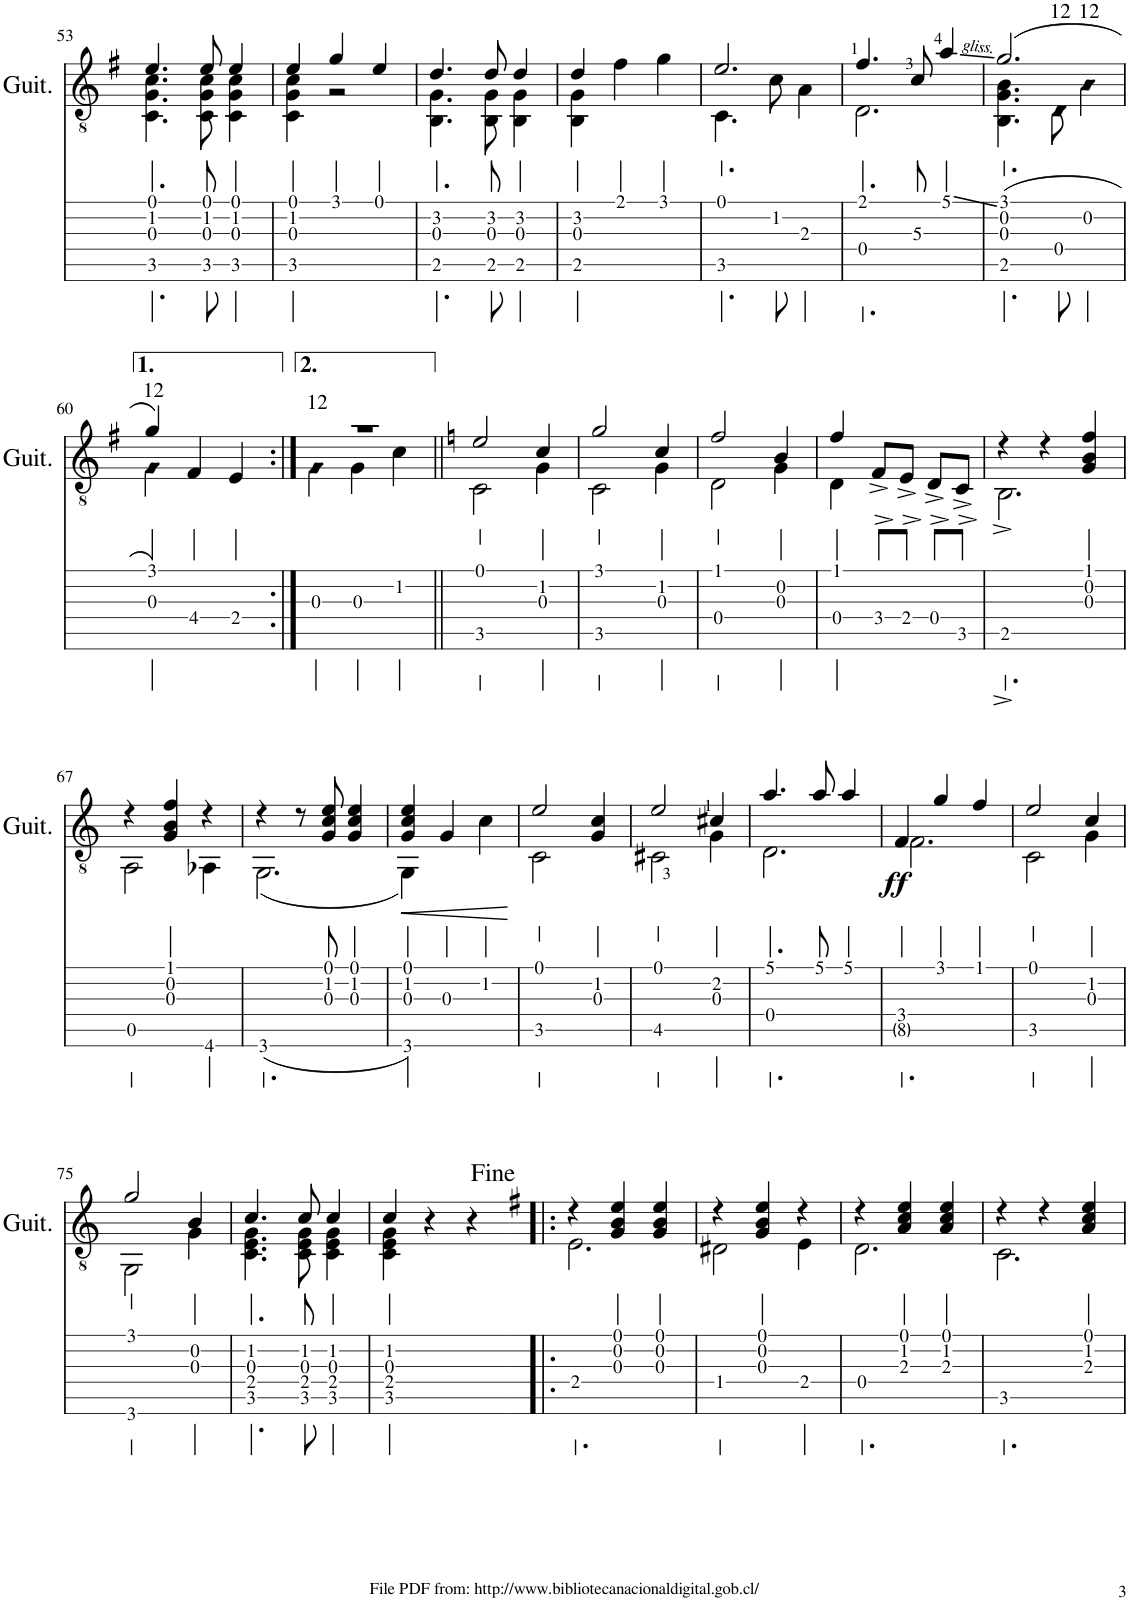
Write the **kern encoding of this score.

**kern	**kern	**dynam
*part2	*part1	*part1
*staff2	*staff1	*staff1
*I"Chitarra classica (Intavolatura)	*I"Guitar	*
*	*I'Guit.	*
!!LO:PB:g=z
*	*clefGv2	*
*k[f#]	*k[f#]	*
*M3/4	*M3/4	*
=53	=53	=53
*^	*^	*
4.e/	4.C\ 4.G\ 4.c\	4.e/	4.C\ 4.G\ 4.c\	.
8e/	8C\ 8G\ 8c\	8e/	8C\ 8G\ 8c\	.
4e/	4C\ 4G\ 4c\	4e/	4C\ 4G\ 4c\	.
=54	=54	=54	=54	=54
4e/	4C\ 4G\ 4c\	4e/	4C\ 4G\ 4c\	.
4g/	2r	4g/	2r	.
4e/	.	4e/	.	.
=55	=55	=55	=55	=55
4.d/	4.BB\ 4.G\	4.d/	4.BB\ 4.G\	.
8d/	8BB\ 8G\	8d/	8BB\ 8G\	.
4d/	4BB\ 4G\	4d/	4BB\ 4G\	.
=56	=56	=56	=56	=56
4d/	4BB\ 4G\	4d/	4BB\ 4G\	.
4f#/	2ryy	4f#\	2ryy	.
4g/	.	4g\	.	.
=57	=57	=57	=57	=57
2.e/	4.C\	2.e/	4.C\	.
.	8c\	.	8c\	.
.	4A\	.	4A\	.
=58	=58	=58	=58	=58
4.f#/	2.D\	4.f#/	2.D\	.
8c/	.	8c/	.	.
4a/	.	4a/	.	.
=59	=59	=59	=59	=59
(2.g/	4.BB\ 4.G\ 4.B\	(2.g/	4.BB\ 4.G\ 4.B\	.
!	!	!	!LO:TX:a:t=12	!
!	!LO:N:head=diamond	!	!LO:N:head=diamond	!
.	8D\	.	8D\	.
!	!	!	!LO:TX:a:t=12	!
!	!LO:N:head=diamond	!	!LO:N:head=diamond	!
.	4B\	.	4B\	.
!!LO:LB:g=z	!!
=60	=60	=60	=60	=60
!	!	!LO:TX:a:t=12	!	!
!	!LO:N:head=diamond	!	!LO:N:head=diamond	!
4g/)	4G\	4g/)	4G\	.
4F#/	2ryy	4F#/	2ryy	.
4E/	.	4E/	.	.
=61:|!	=61:|!	=61:|!	=61:|!	=61:|!
!	!	!LO:TX:a:t=12	!	!
!	!LO:N:head=diamond	!	!LO:N:head=diamond	!
2.r	4G\	2.r	4G\	.
.	4G\	.	4G\	.
.	4c\	.	4c\	.
=62||	=62||	=62||	=62||	=62||
*k[]	*	*k[]	*	*
2e/	2C\	2e/	2C\	.
4c/	4G\	4c/	4G\	.
=63	=63	=63	=63	=63
2g/	2C\	2g/	2C\	.
4c/	4G\	4c/	4G\	.
=64	=64	=64	=64	=64
2f/	2D\	2f/	2D\	.
4B/	4G\	4B/	4G\	.
=65	=65	=65	=65	=65
4f/	4D\	4f/	4D\	.
8F^/L	2ryy	8F^/L	2ryy	.
8E^/J	.	8E^/J	.	.
8D^/L	.	8D^/L	.	.
8C^/J	.	8C^/J	.	.
=66	=66	=66	=66	=66
4r	2.BB^\	4r	2.BB^\	.
4r	.	4r	.	.
4G/ 4B/ 4f/	.	4G/ 4B/ 4f/	.	.
!!LO:LB:g=z	!!
=67	=67	=67	=67	=67
4r	2AA\	4r	2AA\	.
4G/ 4B/ 4f/	.	4G/ 4B/ 4f/	.	.
4r	4AA-X\	4r	4AA-X\	.
=68	=68	=68	=68	=68
4r	(2.GG\	4r	(2.GG\	.
8r	.	8r	.	.
8G/ 8c/ 8e/	.	8G/ 8c/ 8e/	.	.
4G/ 4c/ 4e/	.	4G/ 4c/ 4e/	.	.
=69	=69	=69	=69	=69
!	!	!	!	!LO:HP:b
4G/ 4c/ 4e/	4GG\)	4G/ 4c/ 4e/	4GG\)	<
4G/	2ryy	4G/	2ryy	.
4c/	.	4c\	.	.
*v	*v	*	*	*
*	*v	*v	*
.	.	[
=70	=70	=70
*^	*^	*
2e/	2C\	2e/	2C\	.
4G/ 4c/	4ryy	4G/ 4c/	4ryy	.
=71	=71	=71	=71	=71
2e/	2C#X\	2e/	2C#X\	.
4c#X/	4G\	4c#X/	4G\	.
=72	=72	=72	=72	=72
4.a/	2.D\	4.a/	2.D\	.
8a/	.	8a/	.	.
4a/	.	4a/	.	.
=73	=73	=73	=73	=73
!	!	!	!	!LO:DY:b
4F/	2.F\	4F/	2.F\	ff
4g/	.	4g/	.	.
4f/	.	4f/	.	.
=74	=74	=74	=74	=74
2e/	2C\	2e/	2C\	.
4c/	4G\	4c/	4G\	.
!!LO:LB:g=z	!!
=75	=75	=75	=75	=75
2g/	2GG\	2g/	2GG\	.
4B/	4G\	4B/	4G\	.
=76	=76	=76	=76	=76
4.c/	4.C\ 4.E\ 4.G\	4.c/	4.C\ 4.E\ 4.G\	.
8c/	8C\ 8E\ 8G\	8c/	8C\ 8E\ 8G\	.
4c/	4C\ 4E\ 4G\	4c/	4C\ 4E\ 4G\	.
=77	=77	=77	=77	=77
4c/	4C\ 4E\ 4G\	4c/	4C\ 4E\ 4G\	.
4r	2ryy	4r	2ryy	.
4r	.	4r	.	.
=78!|:	=78!|:	=78!|:	=78!|:	=78!|:
*k[f#]	*	*k[f#]	*	*
4r	2.E\	4r	2.E\	.
4G/ 4B/ 4e/	.	4G/ 4B/ 4e/	.	.
4G/ 4B/ 4e/	.	4G/ 4B/ 4e/	.	.
=79	=79	=79	=79	=79
4r	2D#X\	4r	2D#X\	.
4G/ 4B/ 4e/	.	4G/ 4B/ 4e/	.	.
4r	4E\	4r	4E\	.
=80	=80	=80	=80	=80
4r	2.D\	4r	2.D\	.
4A/ 4c/ 4e/	.	4A/ 4c/ 4e/	.	.
4A/ 4c/ 4e/	.	4A/ 4c/ 4e/	.	.
=81	=81	=81	=81	=81
4r	2.C\	4r	2.C\	.
4r	.	4r	.	.
4A/ 4c/ 4e/	.	4A/ 4c/ 4e/	.	.
*v	*v	*	*	*
*	*v	*v	*
=	=	=
*-	*-	*-
